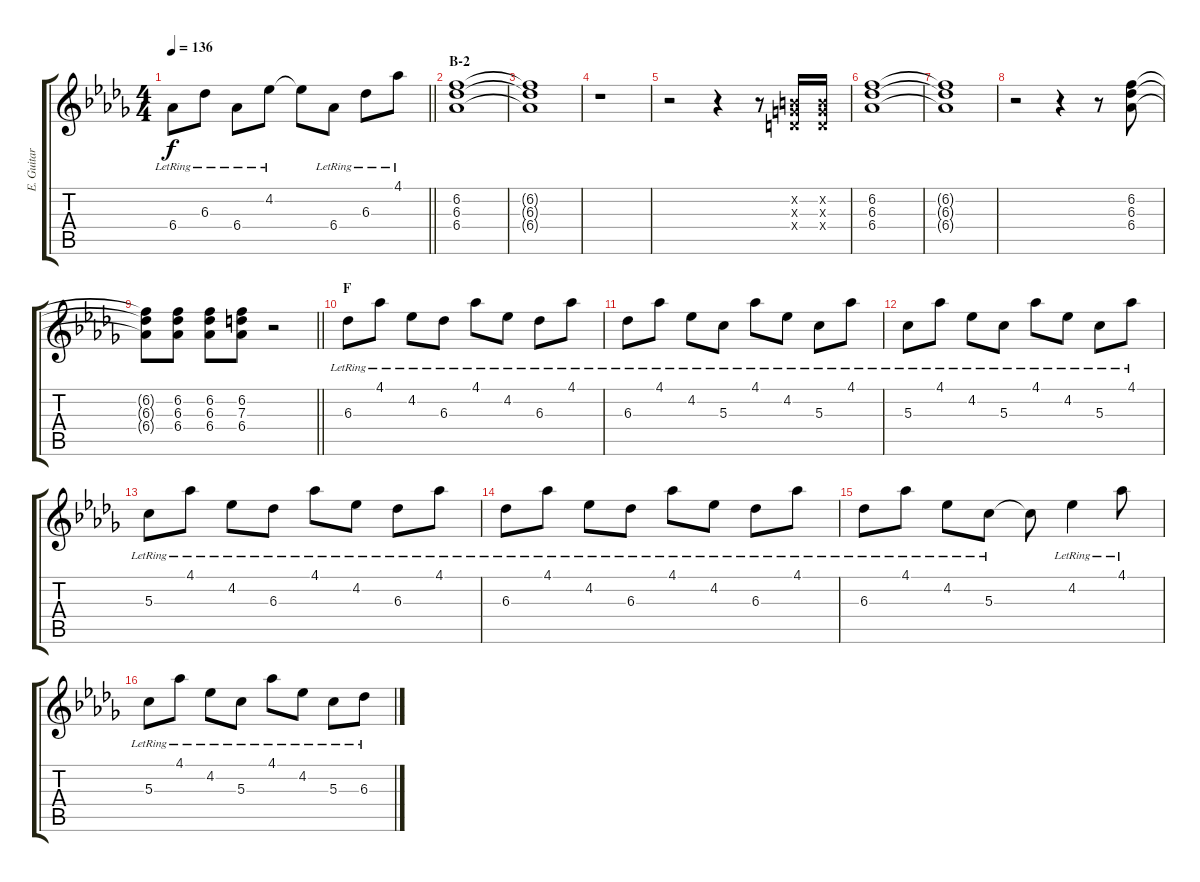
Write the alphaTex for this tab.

\track ("E. Guitar II" "E. Guitar ") {instrument electricguitarclean}
\staff {score tabs}
\tuning (E4 B3 G3 D3 A2 E2) {hide}
\ts (4 4)
\tempo 136
\clef g2
\barLineRight lightlight
\ks db
6.4{lr}.8{dy f} 6.3{lr}.8 6.4{lr}.8 4.2{lr}.8 4.2{t}.8 6.4{lr}.8 6.3{lr}.8 4.1{lr}.8 |
\section ("" "B-2")
(6.2 6.3 6.4).1 |
(6.2{t} 6.3{t} 6.4{t}).1 |
r.1 |
r.2 r.4 r.8 (0.2{x} 0.3{x} 0.4{x}).16 (0.2{x} 0.3{x} 0.4{x}).16 |
(6.2 6.3 6.4).1 |
(6.2{t} 6.3{t} 6.4{t}).1 |
r.2 r.4 r.8 (6.2 6.3 6.4).8 |
\barLineRight lightlight
(6.2{t} 6.3{t} 6.4{t}).8 (6.2 6.3 6.4).8 (6.2 6.3 6.4).8 (6.2 7.3 6.4).8 r.2 |
\section ("" "F")
6.3{lr}.8 4.1{lr}.8 4.2{lr}.8 6.3{lr}.8 4.1{lr}.8 4.2{lr}.8 6.3{lr}.8 4.1{lr}.8 |
6.3{lr}.8 4.1{lr}.8 4.2{lr}.8 5.3{lr}.8 4.1{lr}.8 4.2{lr}.8 5.3{lr}.8 4.1{lr}.8 |
5.3{lr}.8 4.1{lr}.8 4.2{lr}.8 5.3{lr}.8 4.1{lr}.8 4.2{lr}.8 5.3{lr}.8 4.1{lr}.8 |
5.3{lr}.8 4.1{lr}.8 4.2{lr}.8 6.3{lr}.8 4.1{lr}.8 4.2{lr}.8 6.3{lr}.8 4.1{lr}.8 |
6.3{lr}.8 4.1{lr}.8 4.2{lr}.8 6.3{lr}.8 4.1{lr}.8 4.2{lr}.8 6.3{lr}.8 4.1{lr}.8 |
6.3{lr}.8 4.1{lr}.8 4.2{lr}.8 5.3{lr}.8 5.3{t}.8 4.2{lr}.4 4.1{lr}.8 |
5.3{lr}.8 4.1{lr}.8 4.2{lr}.8 5.3{lr}.8 4.1{lr}.8 4.2{lr}.8 5.3{lr}.8 6.3{lr}.8
